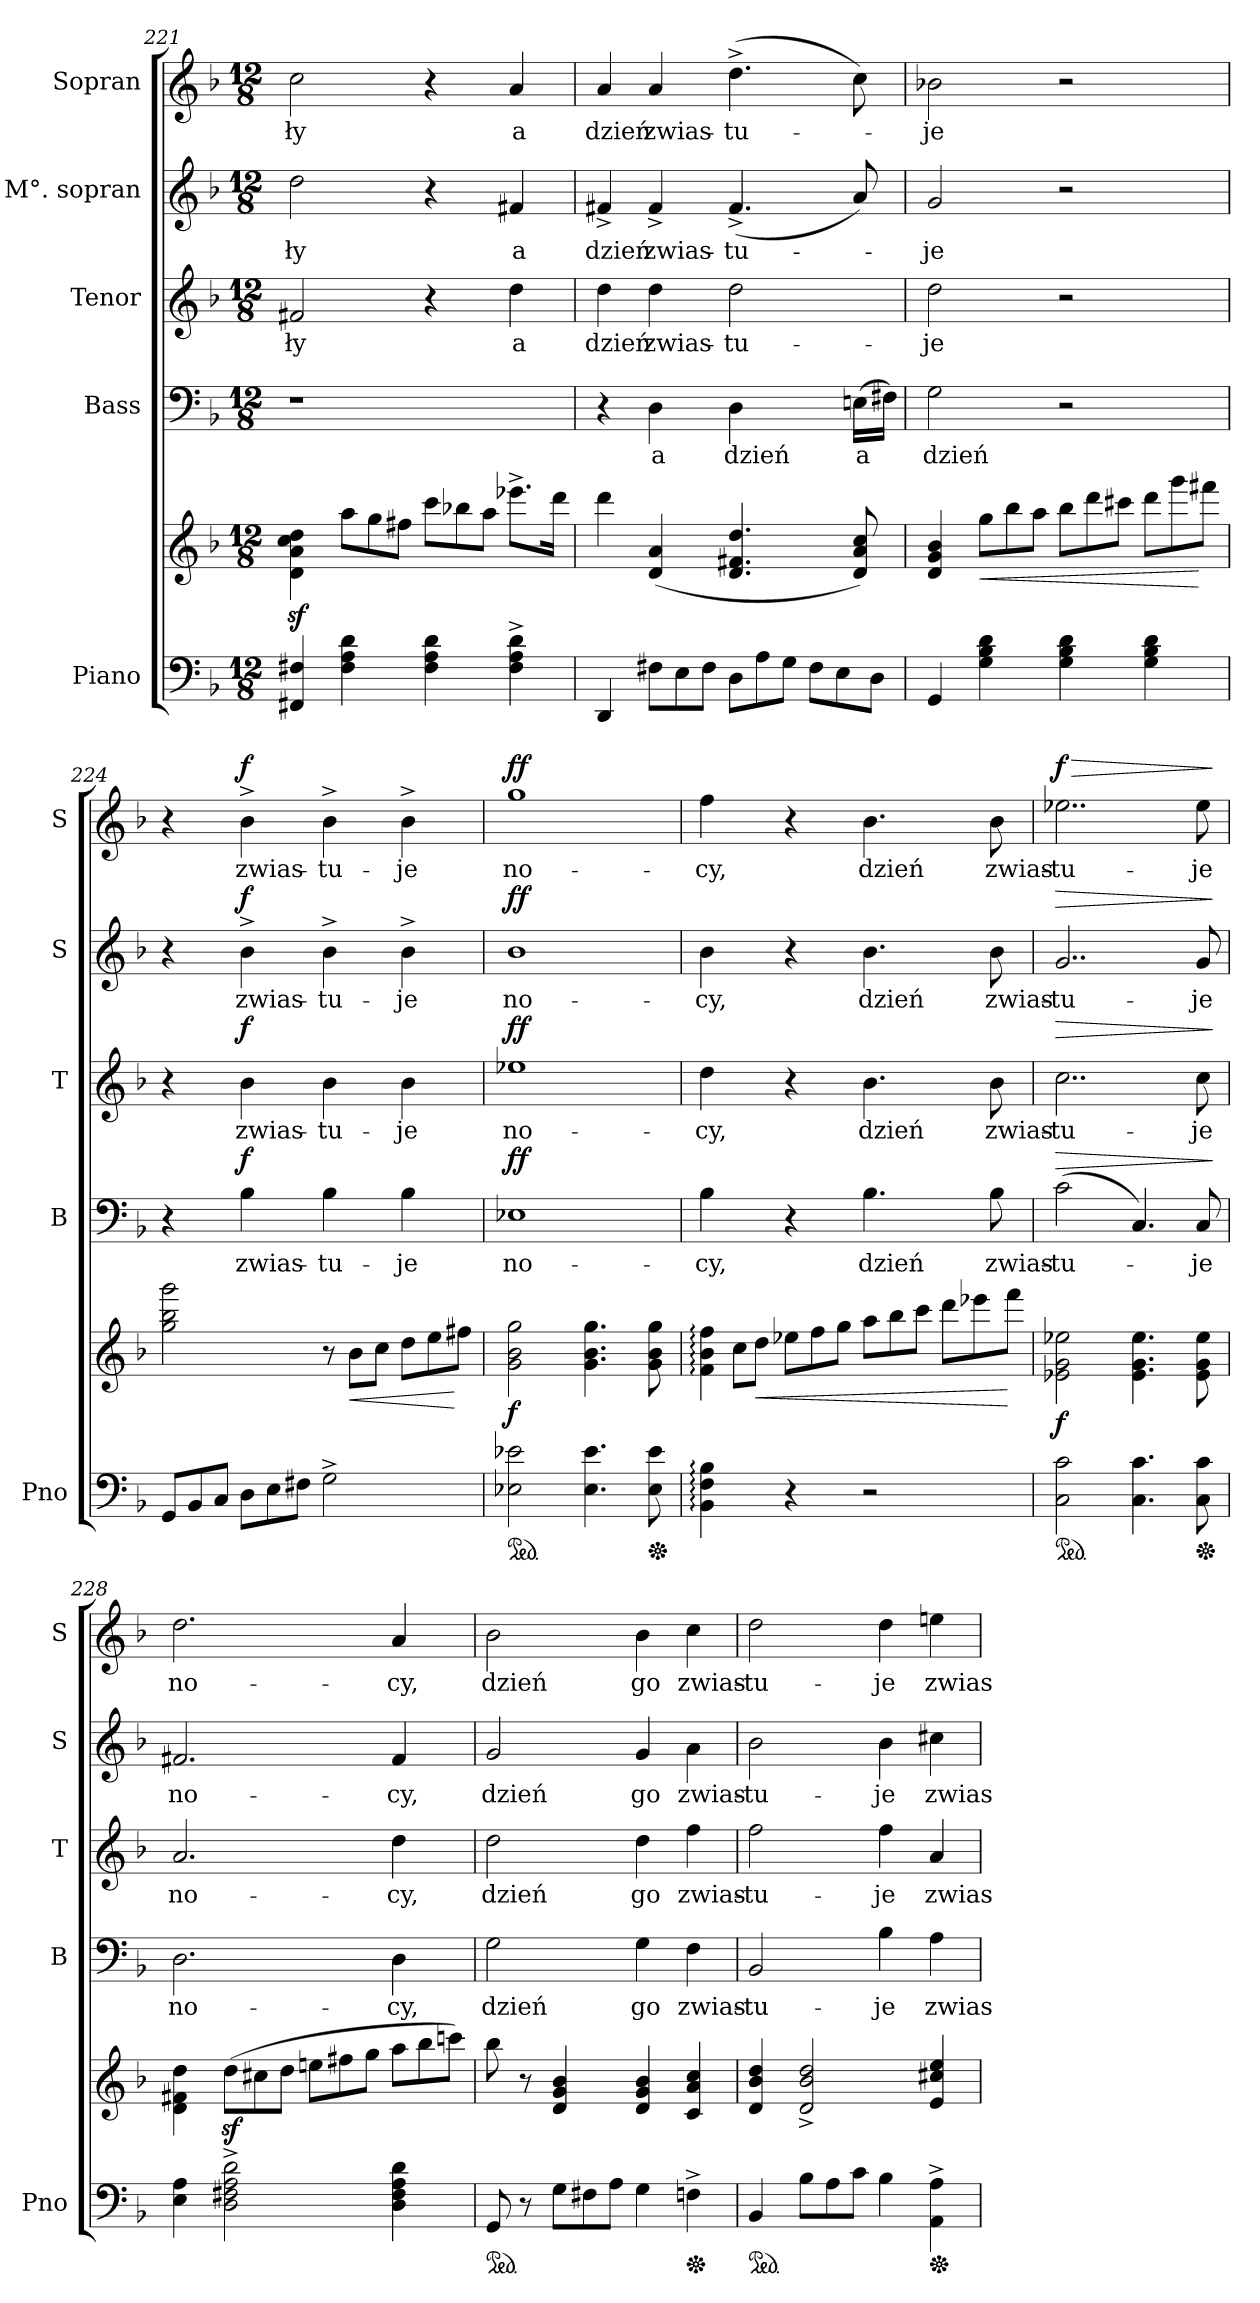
**kern	**kern	**dynam	**kern	**text	**dynam	**kern	**text	**dynam	**kern	**text	**dynam	**kern	**text	**dynam
*part5	*part5	*part5	*part4	*part4	*part4	*part3	*part3	*part3	*part2	*part2	*part2	*part1	*part1	*part1
*staff6	*staff5	*staff5/6	*staff4	*staff4	*staff4	*staff3	*staff3	*staff3	*staff2	*staff2	*staff2	*staff1	*staff1	*staff1
*I"Piano	*	*	*I"Bass	*	*	*I"Tenor	*	*	*I"M°. sopran	*	*	*I"Sopran	*	*
*I'Pno	*	*	*I'B	*	*	*I'T	*	*	*I'S	*	*	*I'S	*	*
*clefF4	*clefG2	*	*clefF4	*	*	*clefG2	*	*	*clefG2	*	*	*clefG2	*	*
*	*	*	*	*	*	*ITrd8c12	*	*	*	*	*	*	*	*
*k[b-]	*k[b-]	*	*k[b-]	*	*	*k[b-]	*	*	*k[b-]	*	*	*k[b-]	*	*
*d:	*d:	*	*d:	*	*	*d:	*	*	*d:	*	*	*d:	*	*
*M12/8	*M12/8	*	*M12/8	*	*	*M12/8	*	*	*M12/8	*	*	*M12/8	*	*
=221	=221	=221	=221	=221	=221	=221	=221	=221	=221	=221	=221	=221	=221	=221
4FF#X/ 4F#X/	4dz\ 4az\ 4ccz\ 4ddz\	.	1r	.	.	2F#X/	-ły	.	2dd\	-ły	.	2cc\	-ły	.
*	*Xtuplet	*	*	*	*	*	*	*	*	*	*	*	*	*
4F#\ 4A\ 4d\	12aa\L	.	.	.	.	.	.	.	.	.	.	.	.	.
.	12gg\	.	.	.	.	.	.	.	.	.	.	.	.	.
.	12ff#X\J	.	.	.	.	.	.	.	.	.	.	.	.	.
4F#\ 4A\ 4d\	12ccc\L	.	.	.	.	4r	.	.	4r	.	.	4r	.	.
.	12bb-X\	.	.	.	.	.	.	.	.	.	.	.	.	.
.	12aa\J	.	.	.	.	.	.	.	.	.	.	.	.	.
4F#^\ 4A^\ 4d^\	8.eee-X^\L	.	.	.	.	4d\	a	.	4f#X/	a	.	4a/	a	.
.	16ddd\Jk	.	.	.	.	.	.	.	.	.	.	.	.	.
=222	=222	=222	=222	=222	=222	=222	=222	=222	=222	=222	=222	=222	=222	=222
4DD/	4ddd\	.	4r	.	.	4d\	dzień	.	4f#X^>/	dzień	.	4a/	dzień	.
*Xtuplet	*	*	*	*	*	*	*	*	*	*	*	*	*	*
12F#X\L	(4d/ 4a/	.	4D\	a	.	4d\	zwias-	.	4f#^>/	zwias-	.	4a/	zwias-	.
12E\	.	.	.	.	.	.	.	.	.	.	.	.	.	.
12F#\J	.	.	.	.	.	.	.	.	.	.	.	.	.	.
!	!	!	!LO:N:vis=4	!	!	!	!	!	!	!	!	!	!	!
12D\L	4.d/ 4.f#X/ 4.dd/	.	4.D\	dzień	.	2d\	-tu-	.	(4.f#^>/	-tu-	.	(4.dd^\	-tu-	.
12A\	.	.	.	.	.	.	.	.	.	.	.	.	.	.
12G\J	.	.	.	.	.	.	.	.	.	.	.	.	.	.
12F#\L	.	.	.	.	.	.	.	.	.	.	.	.	.	.
12E\	.	.	.	.	.	.	.	.	.	.	.	.	.	.
.	8d/ 8a/ 8cc/)	.	(16En\LL	a	.	.	.	.	8a/)	.	.	8cc\)	.	.
12D\J	.	.	.	.	.	.	.	.	.	.	.	.	.	.
.	.	.	16F#X\JJ)	.	.	.	.	.	.	.	.	.	.	.
=223	=223	=223	=223	=223	=223	=223	=223	=223	=223	=223	=223	=223	=223	=223
4GG/	4d/ 4g/ 4b-/	.	2G\	dzień	.	2d\	-je	.	2g/	-je	.	2b-X\	-je	.
!	!	!LO:HP:b	!	!	!	!	!	!	!	!	!	!	!	!
4G\ 4B-\ 4d\	12gg\L	<	.	.	.	.	.	.	.	.	.	.	.	.
.	12bb-\	.	.	.	.	.	.	.	.	.	.	.	.	.
.	12aa\J	.	.	.	.	.	.	.	.	.	.	.	.	.
4G\ 4B-\ 4d\	12bb-\L	.	2r	.	.	2r	.	.	2r	.	.	2r	.	.
.	12ddd\	.	.	.	.	.	.	.	.	.	.	.	.	.
.	12ccc#X\J	.	.	.	.	.	.	.	.	.	.	.	.	.
4G\ 4B-\ 4d\	12ddd\L	.	.	.	.	.	.	.	.	.	.	.	.	.
.	12ggg\	.	.	.	.	.	.	.	.	.	.	.	.	.
.	12fff#X\J	[	.	.	.	.	.	.	.	.	.	.	.	.
=224	=224	=224	=224	=224	=224	=224	=224	=224	=224	=224	=224	=224	=224	=224
12GG/L	2gg\ 2bb-\ 2ggg\	.	4r	.	.	4r	.	.	4r	.	.	4r	.	.
12BB-/	.	.	.	.	.	.	.	.	.	.	.	.	.	.
12C/J	.	.	.	.	.	.	.	.	.	.	.	.	.	.
!	!	!	!	!	!LO:DY:a	!	!	!LO:DY:a	!	!	!LO:DY:a	!	!	!LO:DY:a
12D\L	.	.	4B-\	zwias-	f	4B-\	zwias-	f	4b-^\	zwias-	f	4b-^\	zwias-	f
12E\	.	.	.	.	.	.	.	.	.	.	.	.	.	.
12F#X\J	.	.	.	.	.	.	.	.	.	.	.	.	.	.
2G^\	12r	.	4B-\	-tu-	.	4B-\	-tu-	.	4b-^\	-tu-	.	4b-^\	-tu-	.
!	!	!LO:HP:b	!	!	!	!	!	!	!	!	!	!	!	!
.	12b-\L	<	.	.	.	.	.	.	.	.	.	.	.	.
.	12cc\J	.	.	.	.	.	.	.	.	.	.	.	.	.
.	12dd\L	.	4B-\	-je	.	4B-\	-je	.	4b-^\	-je	.	4b-^\	-je	.
.	12ee\	.	.	.	.	.	.	.	.	.	.	.	.	.
.	12ff#X\J	[	.	.	.	.	.	.	.	.	.	.	.	.
=225	=225	=225	=225	=225	=225	=225	=225	=225	=225	=225	=225	=225	=225	=225
!	!	!	!	!	!LO:DY:a	!	!	!LO:DY:a	!	!	!LO:DY:a	!	!	!LO:DY:a
*ped	*	*	*	*	*	*	*	*	*	*	*	*	*	*
2E-X\ 2e-X\	2g\ 2b-\ 2gg\	f	1E-X	no-	ff	1e-X	no-	ff	1b-	no-	ff	1gg	no-	ff
4.E-\ 4.e-\	4.g\ 4.b-\ 4.gg\	.	.	.	.	.	.	.	.	.	.	.	.	.
*Xped	*	*	*	*	*	*	*	*	*	*	*	*	*	*
8E-\ 8e-\	8g\ 8b-\ 8gg\	.	.	.	.	.	.	.	.	.	.	.	.	.
=226	=226	=226	=226	=226	=226	=226	=226	=226	=226	=226	=226	=226	=226	=226
!	!LO:N:vis=4	!	!	!	!	!	!	!	!	!	!	!	!	!
4BB-:\ 4F:\ 4B-:\	8f:\ 8b-:\ 8ff:\	.	4B-\	-cy,	.	4d\	-cy,	.	4b-\	-cy,	.	4ff\	-cy,	.
!	!LO:N:vis=8	!	!	!	!	!	!	!	!	!	!	!	!	!
.	16cc\L	.	.	.	.	.	.	.	.	.	.	.	.	.
!	!LO:N:vis=8	!LO:HP:b	!	!	!	!	!	!	!	!	!	!	!	!
.	16dd\J	<	.	.	.	.	.	.	.	.	.	.	.	.
4r	12ee-X\L	.	4r	.	.	4r	.	.	4r	.	.	4r	.	.
.	12ff\	.	.	.	.	.	.	.	.	.	.	.	.	.
.	12gg\J	.	.	.	.	.	.	.	.	.	.	.	.	.
2r	12aa\L	.	4.B-\	dzień	.	4.B-\	dzień	.	4.b-\	dzień	.	4.b-\	dzień	.
.	12bb-\	.	.	.	.	.	.	.	.	.	.	.	.	.
.	12ccc\J	.	.	.	.	.	.	.	.	.	.	.	.	.
.	12ddd\L	.	.	.	.	.	.	.	.	.	.	.	.	.
.	12eee-X\	.	.	.	.	.	.	.	.	.	.	.	.	.
.	.	.	8B-\	zwias-	.	8B-\	zwias-	.	8b-\	zwias-	.	8b-\	zwias-	.
.	12fff\J	[	.	.	.	.	.	.	.	.	.	.	.	.
=227	=227	=227	=227	=227	=227	=227	=227	=227	=227	=227	=227	=227	=227	=227
!	!	!	!	!	!LO:HP:a	!	!	!LO:HP:a	!	!	!LO:HP:a	!	!	!LO:HP:a
!	!	!	!	!	!	!	!	!	!	!	!	!	!	!LO:DY:n=1:a
*ped	*	*	*	*	*	*	*	*	*	*	*	*	*	*
2C\ 2c\	2e-X\ 2g\ 2ee-X\	f	(<2c\	-tu-	>	2..c\	-tu-	>	2..g/	-tu-	>	2..ee-X\	-tu-	> f
4.C\ 4.c\	4.e-\ 4.g\ 4.ee-\	.	4.C/)	.	.	.	.	.	.	.	.	.	.	.
*Xped	*	*	*	*	*	*	*	*	*	*	*	*	*	*
8C\ 8c\	8e-\ 8g\ 8ee-\	.	8C/	-je	.	8c\	-je	.	8g/	-je	.	8ee-\	-je	.
.	.	.	.	.	]	.	.	]	.	.	]	.	.	]
=228	=228	=228	=228	=228	=228	=228	=228	=228	=228	=228	=228	=228	=228	=228
4E\ 4A\	4d\ 4f#X\ 4dd\	.	2.D\	no-	.	2.A/	no-	.	2.f#X/	no-	.	2.dd\	no-	.
2D^\ 2F#X^\ 2A^\ 2d^\	(12ddz\L	.	.	.	.	.	.	.	.	.	.	.	.	.
.	12cc#X\	.	.	.	.	.	.	.	.	.	.	.	.	.
.	12dd\J	.	.	.	.	.	.	.	.	.	.	.	.	.
.	12een\L	.	.	.	.	.	.	.	.	.	.	.	.	.
.	12ff#X\	.	.	.	.	.	.	.	.	.	.	.	.	.
.	12gg\J	.	.	.	.	.	.	.	.	.	.	.	.	.
4D\ 4F#\ 4A\ 4d\	12aa\L	.	4D\	-cy,	.	4d\	-cy,	.	4f#/	-cy,	.	4a/	-cy,	.
.	12bb-\	.	.	.	.	.	.	.	.	.	.	.	.	.
.	12cccn\J)	.	.	.	.	.	.	.	.	.	.	.	.	.
=229	=229	=229	=229	=229	=229	=229	=229	=229	=229	=229	=229	=229	=229	=229
*ped	*	*	*	*	*	*	*	*	*	*	*	*	*	*
8GG/	8bb-\	.	2G\	dzień	.	2d\	dzień	.	2g/	dzień	.	2b-\	dzień	.
8r	8r	.	.	.	.	.	.	.	.	.	.	.	.	.
12G\L	4d/ 4g/ 4b-/	.	.	.	.	.	.	.	.	.	.	.	.	.
12F#X\	.	.	.	.	.	.	.	.	.	.	.	.	.	.
12A\J	.	.	.	.	.	.	.	.	.	.	.	.	.	.
4G\	4d/ 4g/ 4b-/	.	4G\	go	.	4d\	go	.	4g/	go	.	4b-\	go	.
*Xped	*	*	*	*	*	*	*	*	*	*	*	*	*	*
4Fn^\	4c/ 4a/ 4cc/	.	4F\	zwias-	.	4f\	zwias-	.	4a\	zwias-	.	4cc\	zwias-	.
=230	=230	=230	=230	=230	=230	=230	=230	=230	=230	=230	=230	=230	=230	=230
*ped	*	*	*	*	*	*	*	*	*	*	*	*	*	*
4BB-/	4d/ 4b-/ 4dd/	.	2BB-/	-tu-	.	2f\	-tu-	.	2b-\	-tu-	.	2dd\	-tu-	.
12B-\L	2d^>/ 2b-^>/ 2dd^>/	.	.	.	.	.	.	.	.	.	.	.	.	.
12A\	.	.	.	.	.	.	.	.	.	.	.	.	.	.
12c\J	.	.	.	.	.	.	.	.	.	.	.	.	.	.
4B-\	.	.	4B-\	-je	.	4f\	-je	.	4b-\	-je	.	4dd\	-je	.
*Xped	*	*	*	*	*	*	*	*	*	*	*	*	*	*
4AA^\ 4A^\	4e/ 4cc#X/ 4ee/	.	4A\	zwias-	.	4A/	zwias-	.	4cc#X\	zwias-	.	4een\	zwias-	.
=	=	=	=	=	=	=	=	=	=	=	=	=	=	=
*-	*-	*-	*-	*-	*-	*-	*-	*-	*-	*-	*-	*-	*-	*-
